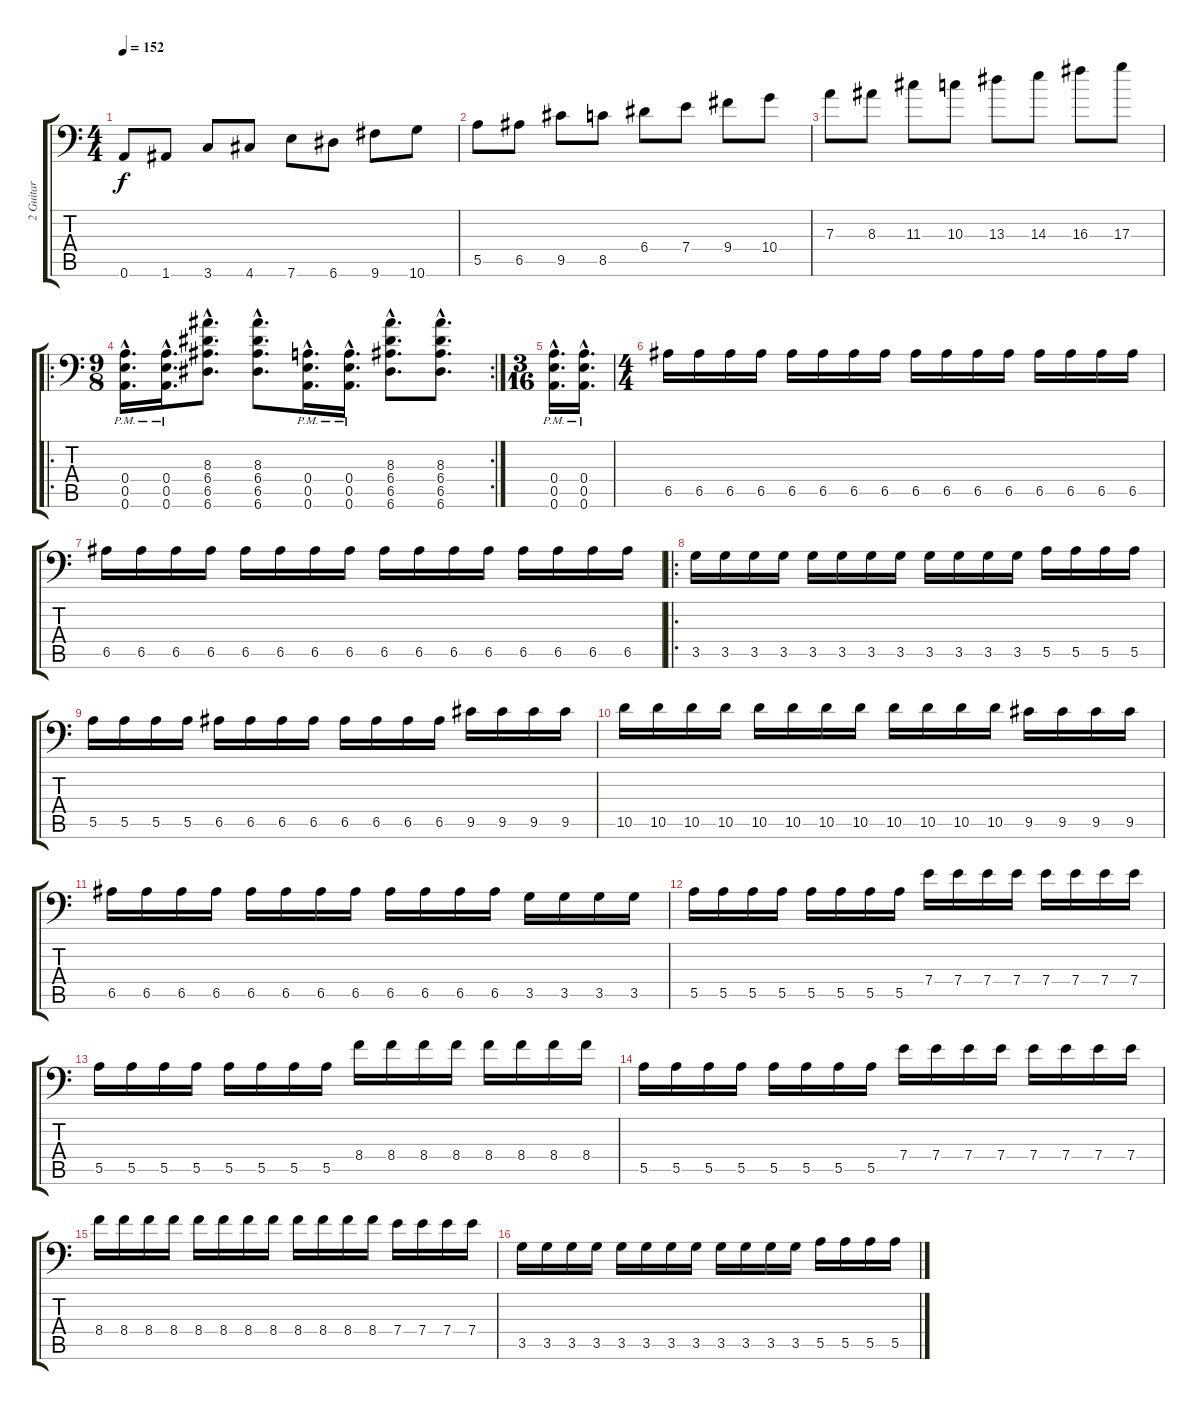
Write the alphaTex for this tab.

\track ("2 Guitar" "2 Guitar") {instrument distortionguitar}
\staff {score tabs}
\tuning (B3 Gb3 D3 A2 E2 A1) {hide}
\ts (4 4)
\tempo 152
\clef f4
\ks c
0.6.8{dy f} 1.6.8 3.6.8 4.6.8 7.6.8 6.6.8 9.6.8 10.6.8 |
5.5.8 6.5.8 9.5.8 8.5.8 6.4.8 7.4.8 9.4.8 10.4.8 |
7.3.8 8.3.8 11.3.8 10.3.8 13.3.8 14.3.8 16.3.8 17.3.8 |
\ro
\rc 2
\ts (9 8)
(0.4{hac pm} 0.5{hac pm} 0.6{hac pm}).16{d} (0.4{hac pm} 0.5{hac pm} 0.6{hac pm}).16{d} (8.3{hac} 6.4{hac} 6.5{hac} 6.6{hac}).8{d} (8.3{hac} 6.4{hac} 6.5{hac} 6.6{hac}).8{d} (0.4{hac pm} 0.5{hac pm} 0.6{hac pm}).16{d} (0.4{hac pm} 0.5{hac pm} 0.6{hac pm}).16{d} (8.3{hac} 6.4{hac} 6.5{hac} 6.6{hac}).8{d} (8.3{hac} 6.4{hac} 6.5{hac} 6.6{hac}).8{d} |
\ts (3 16)
(0.4{hac pm} 0.5{hac pm} 0.6{hac pm}).16{d} (0.4{hac pm} 0.5{hac pm} 0.6{hac pm}).16{d} |
\ts (4 4)
6.5.16 6.5.16 6.5.16 6.5.16 6.5.16 6.5.16 6.5.16 6.5.16 6.5.16 6.5.16 6.5.16 6.5.16 6.5.16 6.5.16 6.5.16 6.5.16 |
6.5.16 6.5.16 6.5.16 6.5.16 6.5.16 6.5.16 6.5.16 6.5.16 6.5.16 6.5.16 6.5.16 6.5.16 6.5.16 6.5.16 6.5.16 6.5.16 |
\ro
3.5.16 3.5.16 3.5.16 3.5.16 3.5.16 3.5.16 3.5.16 3.5.16 3.5.16 3.5.16 3.5.16 3.5.16 5.5.16 5.5.16 5.5.16 5.5.16 |
5.5.16 5.5.16 5.5.16 5.5.16 6.5.16 6.5.16 6.5.16 6.5.16 6.5.16 6.5.16 6.5.16 6.5.16 9.5.16 9.5.16 9.5.16 9.5.16 |
10.5.16 10.5.16 10.5.16 10.5.16 10.5.16 10.5.16 10.5.16 10.5.16 10.5.16 10.5.16 10.5.16 10.5.16 9.5.16 9.5.16 9.5.16 9.5.16 |
6.5.16 6.5.16 6.5.16 6.5.16 6.5.16 6.5.16 6.5.16 6.5.16 6.5.16 6.5.16 6.5.16 6.5.16 3.5.16 3.5.16 3.5.16 3.5.16 |
5.5.16 5.5.16 5.5.16 5.5.16 5.5.16 5.5.16 5.5.16 5.5.16 7.4.16 7.4.16 7.4.16 7.4.16 7.4.16 7.4.16 7.4.16 7.4.16 |
5.5.16 5.5.16 5.5.16 5.5.16 5.5.16 5.5.16 5.5.16 5.5.16 8.4.16 8.4.16 8.4.16 8.4.16 8.4.16 8.4.16 8.4.16 8.4.16 |
5.5.16 5.5.16 5.5.16 5.5.16 5.5.16 5.5.16 5.5.16 5.5.16 7.4.16 7.4.16 7.4.16 7.4.16 7.4.16 7.4.16 7.4.16 7.4.16 |
8.4.16 8.4.16 8.4.16 8.4.16 8.4.16 8.4.16 8.4.16 8.4.16 8.4.16 8.4.16 8.4.16 8.4.16 7.4.16 7.4.16 7.4.16 7.4.16 |
3.5.16 3.5.16 3.5.16 3.5.16 3.5.16 3.5.16 3.5.16 3.5.16 3.5.16 3.5.16 3.5.16 3.5.16 5.5.16 5.5.16 5.5.16 5.5.16
